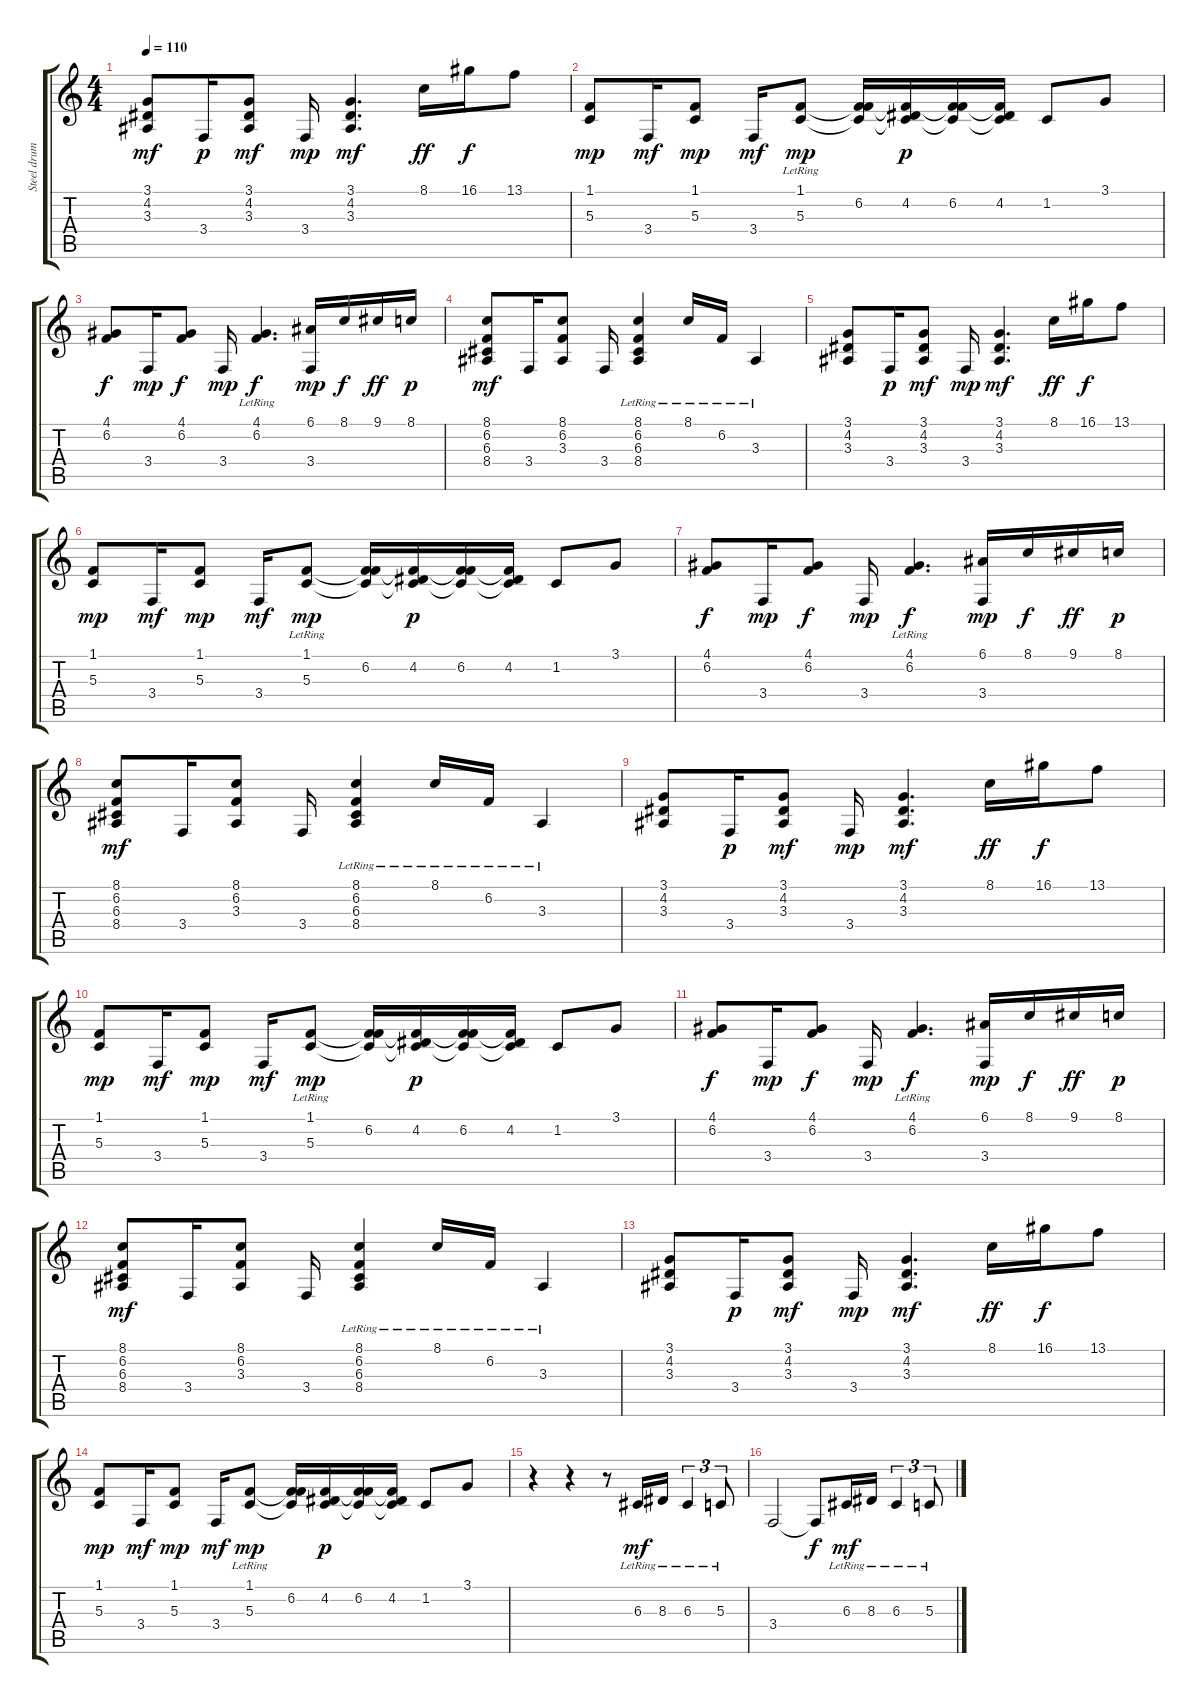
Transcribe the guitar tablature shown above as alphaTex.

\track ("Steel drums" "Steel drum") {instrument electricpiano1}
\staff {score tabs}
\tuning (E4 B3 G3 D3 A2 E2) {hide}
\ts (4 4)
\tempo 110
\clef g2
\ks c
(3.1 4.2 3.3).8{dy mf} 3.4.16{dy p} (3.1 4.2 3.3).8{dy mf} 3.4.16{dy mp} (3.1 4.2 3.3).4{d dy mf} 8.1.16{dy ff} 16.1.16{dy f} 13.1.8 |
(1.1 5.3).8{dy mp} 3.4.16{dy mf} (1.1 5.3).8{dy mp} 3.4.16{dy mf} (1.1{lr} 5.3).8{dy mp} (1.1{t} 6.2 5.3{t}).16 (1.1{t} 4.2 5.3{t}).16{dy p} (1.1{t} 6.2 5.3{t}).16 (1.1{t} 4.2 5.3{t}).16 1.2.8 3.1.8 |
(4.1 6.2).8{dy f} 3.4.16{dy mp} (4.1 6.2).8{dy f} 3.4.16{dy mp} (4.1{lr} 6.2{lr}).4{d dy f} (6.1 3.4).16{dy mp} 8.1.16{dy f} 9.1.16{dy ff} 8.1.16{dy p} |
(8.1 6.2 6.3 8.4).8{dy mf} 3.4.16 (8.1 6.2 3.3).8 3.4.16 (8.1{lr} 6.2{lr} 6.3{lr} 8.4{lr}).4 8.1{lr}.16 6.2{lr}.16 3.3{lr}.4 |
(3.1 4.2 3.3).8 3.4.16{dy p} (3.1 4.2 3.3).8{dy mf} 3.4.16{dy mp} (3.1 4.2 3.3).4{d dy mf} 8.1.16{dy ff} 16.1.16{dy f} 13.1.8 |
(1.1 5.3).8{dy mp} 3.4.16{dy mf} (1.1 5.3).8{dy mp} 3.4.16{dy mf} (1.1{lr} 5.3).8{dy mp} (1.1{t} 6.2 5.3{t}).16 (1.1{t} 4.2 5.3{t}).16{dy p} (1.1{t} 6.2 5.3{t}).16 (1.1{t} 4.2 5.3{t}).16 1.2.8 3.1.8 |
(4.1 6.2).8{dy f} 3.4.16{dy mp} (4.1 6.2).8{dy f} 3.4.16{dy mp} (4.1{lr} 6.2{lr}).4{d dy f} (6.1 3.4).16{dy mp} 8.1.16{dy f} 9.1.16{dy ff} 8.1.16{dy p} |
(8.1 6.2 6.3 8.4).8{dy mf} 3.4.16 (8.1 6.2 3.3).8 3.4.16 (8.1{lr} 6.2{lr} 6.3{lr} 8.4{lr}).4 8.1{lr}.16 6.2{lr}.16 3.3{lr}.4 |
(3.1 4.2 3.3).8 3.4.16{dy p} (3.1 4.2 3.3).8{dy mf} 3.4.16{dy mp} (3.1 4.2 3.3).4{d dy mf} 8.1.16{dy ff} 16.1.16{dy f} 13.1.8 |
(1.1 5.3).8{dy mp} 3.4.16{dy mf} (1.1 5.3).8{dy mp} 3.4.16{dy mf} (1.1{lr} 5.3).8{dy mp} (1.1{t} 6.2 5.3{t}).16 (1.1{t} 4.2 5.3{t}).16{dy p} (1.1{t} 6.2 5.3{t}).16 (1.1{t} 4.2 5.3{t}).16 1.2.8 3.1.8 |
(4.1 6.2).8{dy f} 3.4.16{dy mp} (4.1 6.2).8{dy f} 3.4.16{dy mp} (4.1{lr} 6.2{lr}).4{d dy f} (6.1 3.4).16{dy mp} 8.1.16{dy f} 9.1.16{dy ff} 8.1.16{dy p} |
(8.1 6.2 6.3 8.4).8{dy mf} 3.4.16 (8.1 6.2 3.3).8 3.4.16 (8.1{lr} 6.2{lr} 6.3{lr} 8.4{lr}).4 8.1{lr}.16 6.2{lr}.16 3.3{lr}.4 |
(3.1 4.2 3.3).8 3.4.16{dy p} (3.1 4.2 3.3).8{dy mf} 3.4.16{dy mp} (3.1 4.2 3.3).4{d dy mf} 8.1.16{dy ff} 16.1.16{dy f} 13.1.8 |
(1.1 5.3).8{dy mp} 3.4.16{dy mf} (1.1 5.3).8{dy mp} 3.4.16{dy mf} (1.1{lr} 5.3).8{dy mp} (1.1{t} 6.2 5.3{t}).16 (1.1{t} 4.2 5.3{t}).16{dy p} (1.1{t} 6.2 5.3{t}).16 (1.1{t} 4.2 5.3{t}).16 1.2.8 3.1.8 |
r.4 r.4 r.8 6.3{lr}.16{dy mf} 8.3{lr}.16 6.3{lr}.4{tu (3 2)} 5.3{lr}.8{tu (3 2)} |
3.4.2 3.4{t}.8{dy f} 6.3{lr}.16{dy mf} 8.3{lr}.16 6.3{lr}.4{tu (3 2)} 5.3{lr}.8{tu (3 2)}
